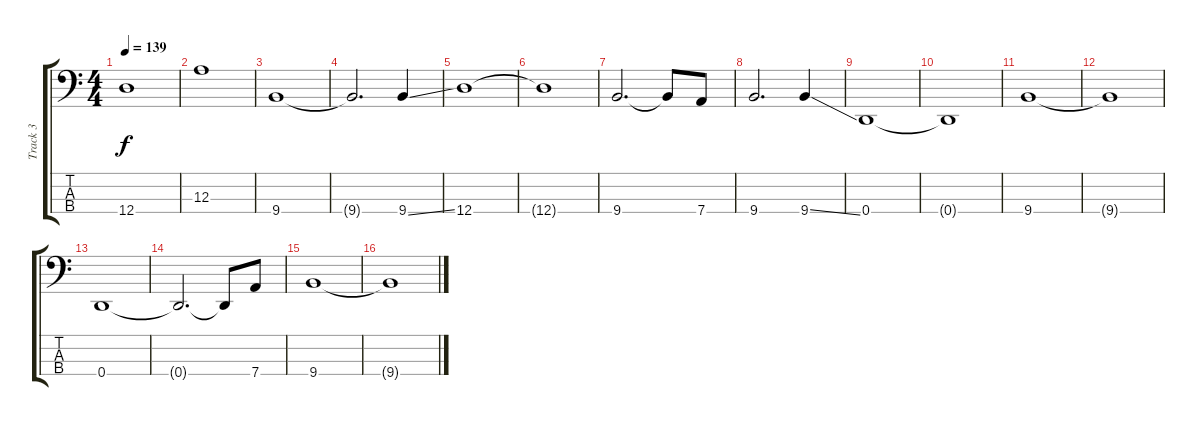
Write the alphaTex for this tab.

\track ("Track 3" "Track 3") {instrument electricbassfinger}
\staff {score tabs}
\tuning (G2 D2 A1 D1) {hide}
\ts (4 4)
\tempo 139
\clef f4
\ks c
12.4.1{dy f} |
12.3.1 |
9.4.1 |
9.4{t}.2{d} 9.4{ss}.4 |
12.4.1 |
12.4{t}.1 |
9.4.2{d} 9.4{t}.8 7.4.8 |
9.4.2{d} 9.4{ss}.4 |
0.4.1 |
0.4{t}.1 |
9.4.1 |
9.4{t}.1 |
0.4.1 |
0.4{t}.2{d} 0.4{t}.8 7.4.8 |
9.4.1 |
9.4{t}.1
